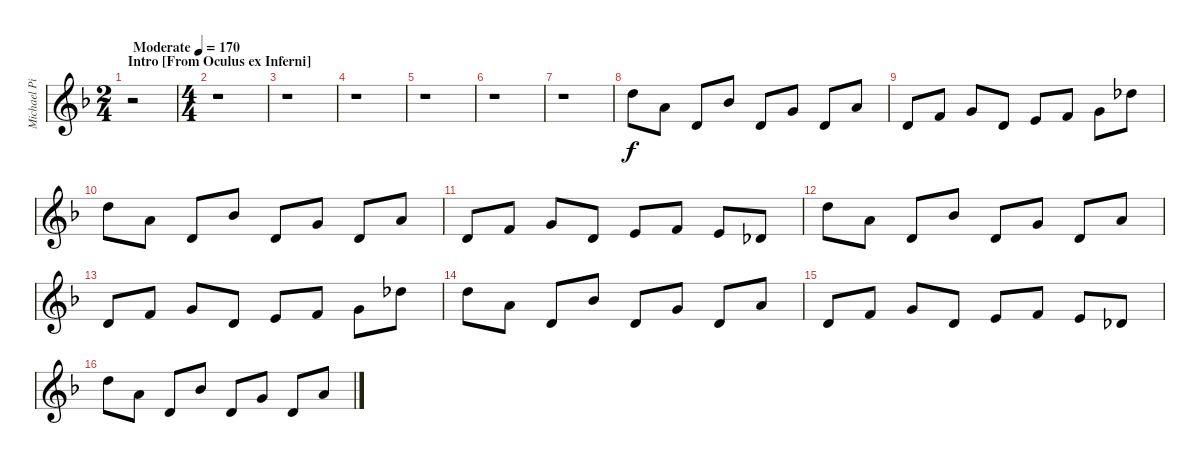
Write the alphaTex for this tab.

\track ("Michael Pinella Keys" "Michael Pi") {instrument harpsichord}
\staff {score}
\tuning (D4 A3 F3 C3 G2 D2) {hide}
\ts (2 4)
\section ("" "Intro [From Oculus ex Inferni]")
\tempo (170 "Moderate")
\clef g2
\ks dminor
r.2{dy f instrument harpsichord} |
\ts (4 4)
r.1 |
r.1 |
r.1 |
r.1 |
r.1 |
r.1 |
17.2.8 16.3.8 14.4.8 17.3.8 14.4.8 14.3.8 14.4.8 16.3.8 |
14.4.8 17.4.8 14.3.8 14.4.8 16.4.8 17.4.8 14.3.8 16.2.8 |
17.2.8 16.3.8 14.4.8 17.3.8 14.4.8 14.3.8 14.4.8 16.3.8 |
14.4.8 17.4.8 14.3.8 14.4.8 16.4.8 17.4.8 16.4.8 13.4.8 |
17.2.8 16.3.8 14.4.8 17.3.8 14.4.8 14.3.8 14.4.8 16.3.8 |
14.4.8 17.4.8 14.3.8 14.4.8 16.4.8 17.4.8 14.3.8 16.2.8 |
17.2.8 16.3.8 14.4.8 17.3.8 14.4.8 14.3.8 14.4.8 16.3.8 |
14.4.8 17.4.8 14.3.8 14.4.8 16.4.8 17.4.8 16.4.8 13.4.8 |
17.2.8 16.3.8 14.4.8 17.3.8 14.4.8 14.3.8 14.4.8 16.3.8
